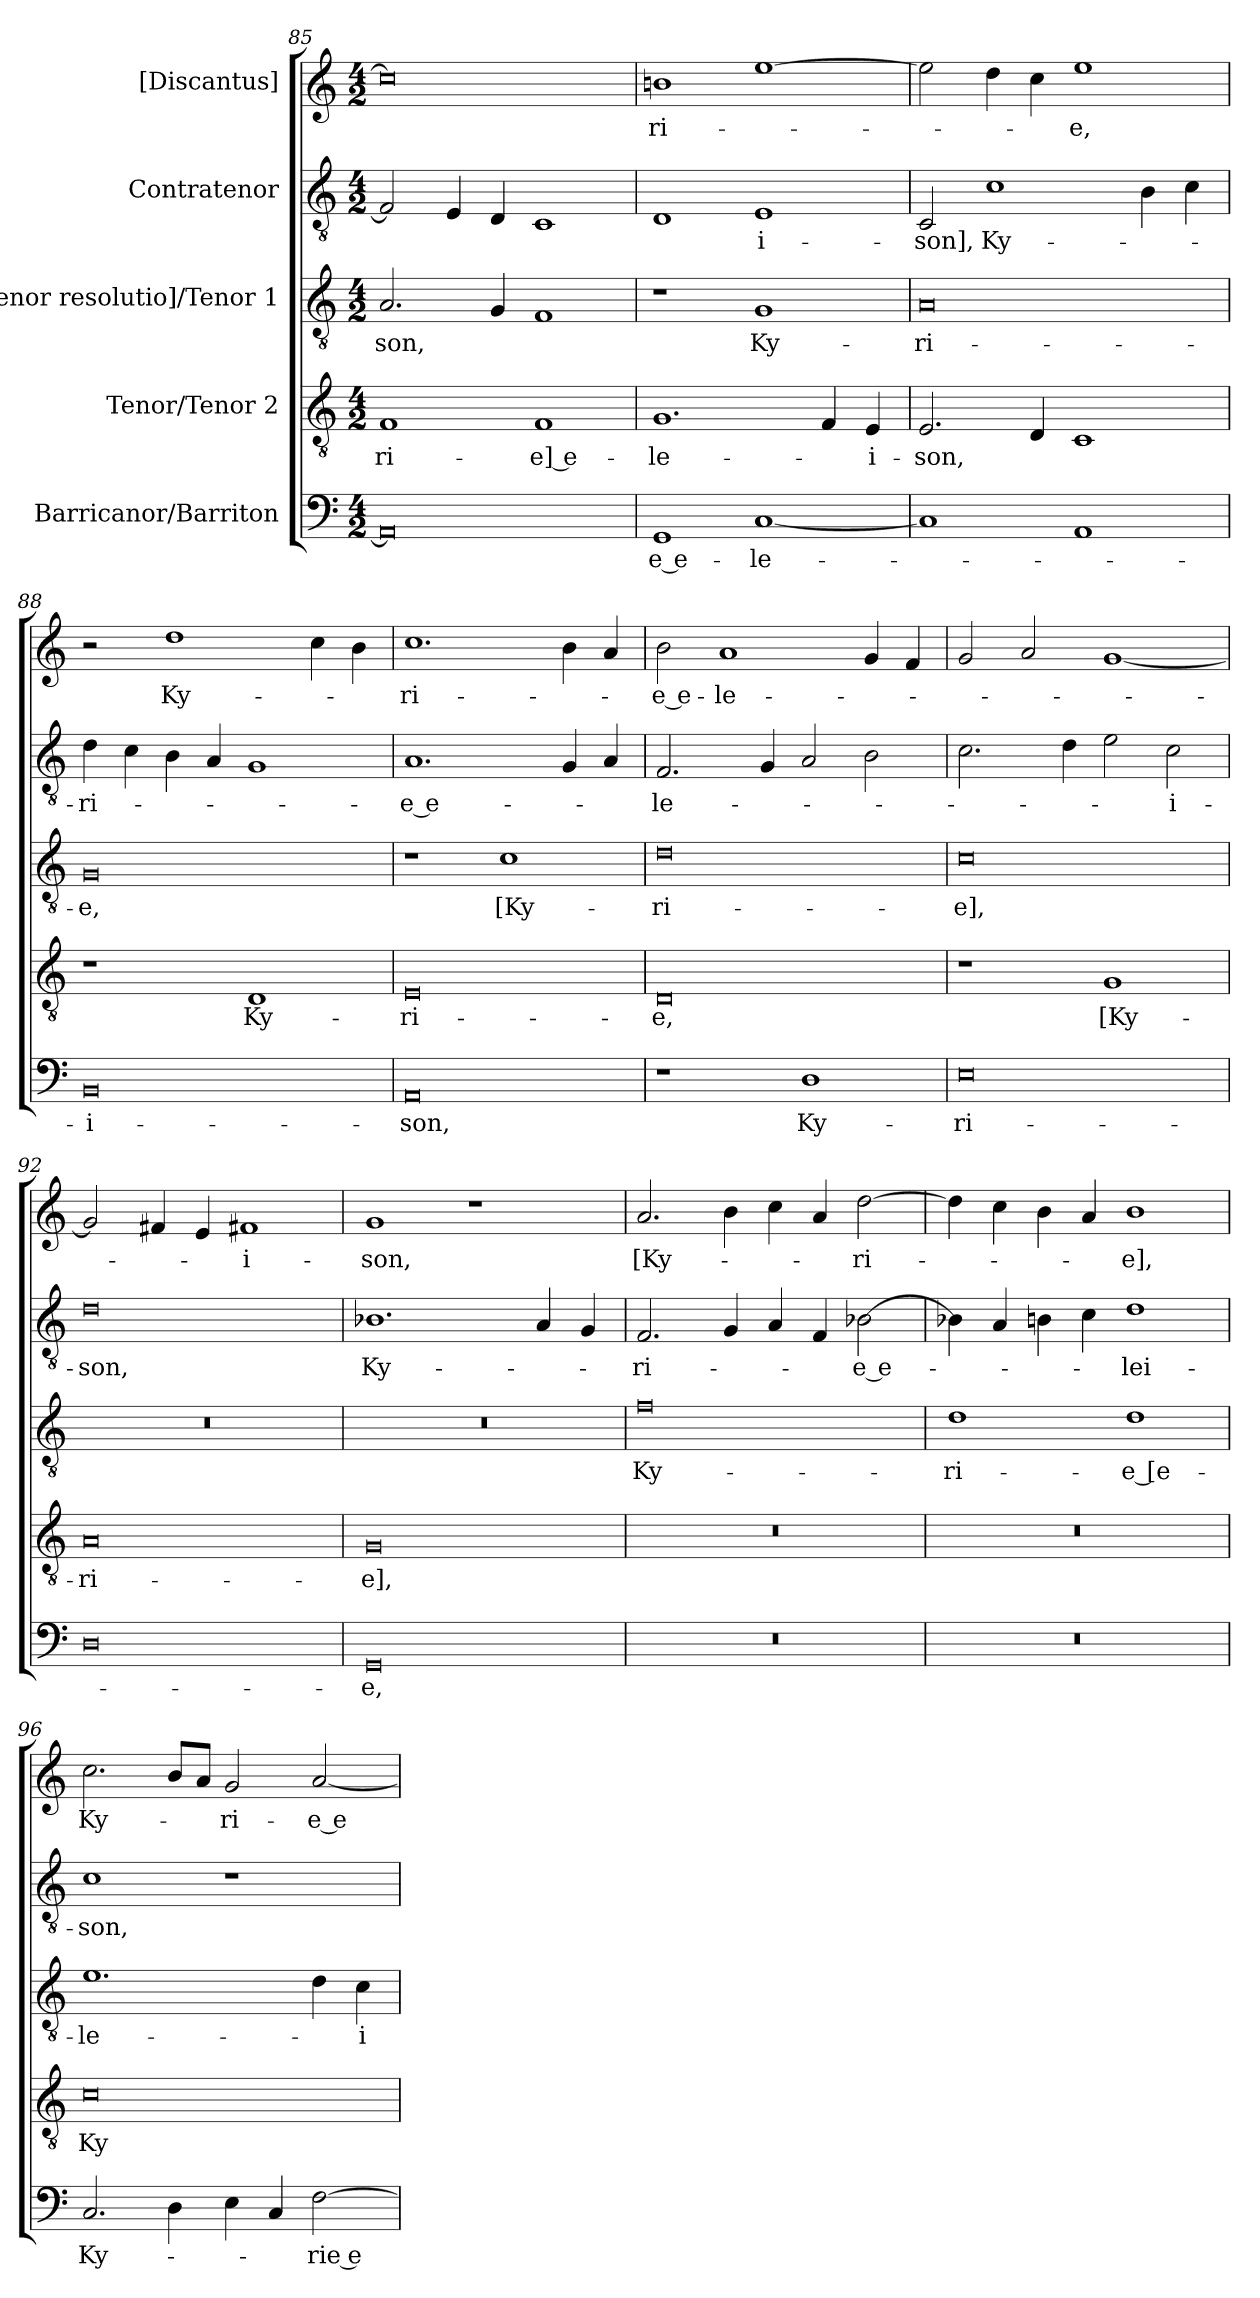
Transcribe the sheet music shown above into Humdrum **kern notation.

**kern	**text	**kern	**text	**kern	**text	**kern	**text	**kern	**text
*part5	*part5	*part4	*part4	*part3	*part3	*part2	*part2	*part1	*part1
*staff5	*staff5	*staff4	*staff4	*staff3	*staff3	*staff2	*staff2	*staff1	*staff1
*I"Barricanor/Barriton	*	*I"Tenor/Tenor 2	*	*I"[Tenor resolutio]/Tenor 1	*	*I"Contratenor	*	*I"[Discantus]	*
*clefF4	*	*clefGv2	*	*clefGv2	*	*clefGv2	*	*clefG2	*
*k[]	*	*k[]	*	*k[]	*	*k[]	*	*k[]	*
*M4/2	*	*M4/2	*	*M4/2	*	*M4/2	*	*M4/2	*
=85	=85	=85	=85	=85	=85	=85	=85	=85	=85
0AA/]	.	1F/	-ri-	2.A/	-son,	2F/]	.	0cc\]	.
.	.	.	.	.	.	4E/	.	.	.
.	.	.	.	4G/	.	4D/	.	.	.
.	.	1F/	-e] e-	1F/	.	1C/	.	.	.
=86	=86	=86	=86	=86	=86	=86	=86	=86	=86
1GG/	-e e-	1.G/	-le-	1r	.	1D/	.	1bn\	-ri-
[1C/	-le-	.	.	1G/	Ky-	1E/	-i-	[1ee\	.
.	.	4F/	.	.	.	.	.	.	.
.	.	4E/	-i-	.	.	.	.	.	.
=87	=87	=87	=87	=87	=87	=87	=87	=87	=87
1C/]	.	2.E/	-son,	0A/	-ri-	2C/	-son],	2ee\]	.
.	.	.	.	.	.	1c\	Ky-	4dd\	.
.	.	4D/	.	.	.	.	.	4cc\	.
1AA/	.	1C/	.	.	.	.	.	1ee\	-e,
.	.	.	.	.	.	4B\	.	.	.
.	.	.	.	.	.	4c\	.	.	.
=88	=88	=88	=88	=88	=88	=88	=88	=88	=88
0BB/	-i-	1r	.	0G/	-e,	4d\	-ri-	2r	.
.	.	.	.	.	.	4c\	.	.	.
.	.	.	.	.	.	4B\	.	1dd\	Ky-
.	.	.	.	.	.	4A/	.	.	.
.	.	1D/	Ky-	.	.	1G/	.	.	.
.	.	.	.	.	.	.	.	4cc\	.
.	.	.	.	.	.	.	.	4b\	.
=89	=89	=89	=89	=89	=89	=89	=89	=89	=89
0AA/	-son,	0E/	-ri-	1r	.	1.A/	-e e-	1.cc\	-ri-
.	.	.	.	1c\	[Ky-	.	.	.	.
.	.	.	.	.	.	4G/	.	4b\	.
.	.	.	.	.	.	4A/	.	4a/	.
=90	=90	=90	=90	=90	=90	=90	=90	=90	=90
1r	.	0D/	-e,	0d\	-ri-	2.F/	-le-	2b\	-e e-
.	.	.	.	.	.	.	.	1a/	-le-
.	.	.	.	.	.	4G/	.	.	.
1D\	Ky-	.	.	.	.	2A/	.	.	.
.	.	.	.	.	.	2B\	.	4g/	.
.	.	.	.	.	.	.	.	4f/	.
=91	=91	=91	=91	=91	=91	=91	=91	=91	=91
0E\	-ri-	1r	.	0c\	-e],	2.c\	.	2g/	.
.	.	.	.	.	.	.	.	2a/	.
.	.	.	.	.	.	4d\	.	.	.
.	.	1G/	[Ky-	.	.	2e\	.	[1g/	.
.	.	.	.	.	.	2c\	-i-	.	.
=92	=92	=92	=92	=92	=92	=92	=92	=92	=92
0D\	.	0A/	-ri-	0r	.	0d\	-son,	2g/]	.
.	.	.	.	.	.	.	.	4f#X/	.
.	.	.	.	.	.	.	.	4e/	.
.	.	.	.	.	.	.	.	1f#X/	-i-
=93	=93	=93	=93	=93	=93	=93	=93	=93	=93
0GG/	-e,	0G/	-e],	0r	.	1.B-X\	Ky-	1g/	-son,
.	.	.	.	.	.	.	.	1r	.
.	.	.	.	.	.	4A/	.	.	.
.	.	.	.	.	.	4G/	.	.	.
=94	=94	=94	=94	=94	=94	=94	=94	=94	=94
0r	.	0r	.	0f\	Ky-	2.F/	-ri-	2.a/	[Ky-
.	.	.	.	.	.	4G/	.	4b\	.
.	.	.	.	.	.	4A/	.	4cc\	.
.	.	.	.	.	.	4F/	.	4a/	.
.	.	.	.	.	.	[2B-X\	-e e-	[2dd\	-ri-
=95	=95	=95	=95	=95	=95	=95	=95	=95	=95
0r	.	0r	.	1d\	-ri-	4B-X\]	.	4dd\]	.
.	.	.	.	.	.	4A/	.	4cc\	.
.	.	.	.	.	.	4Bn\	.	4b\	.
.	.	.	.	.	.	4c\	.	4a/	.
.	.	.	.	1d\	-e [e-	1d\	-lei-	1b\	-e],
=96	=96	=96	=96	=96	=96	=96	=96	=96	=96
2.C/	Ky-	0c\	Ky-	1.e\	-le-	1c\	-son,	2.cc\	Ky-
4D\	.	.	.	.	.	.	.	8b/L	.
.	.	.	.	.	.	.	.	8a/J	.
4E\	.	.	.	.	.	1r	.	2g/	-ri-
4C/	.	.	.	.	.	.	.	.	.
[2F\	-rie e-	.	.	4d\	.	.	.	[2a/	-e e-
.	.	.	.	4c\	-i-	.	.	.	.
=	=	=	=	=	=	=	=	=	=
*-	*-	*-	*-	*-	*-	*-	*-	*-	*-
